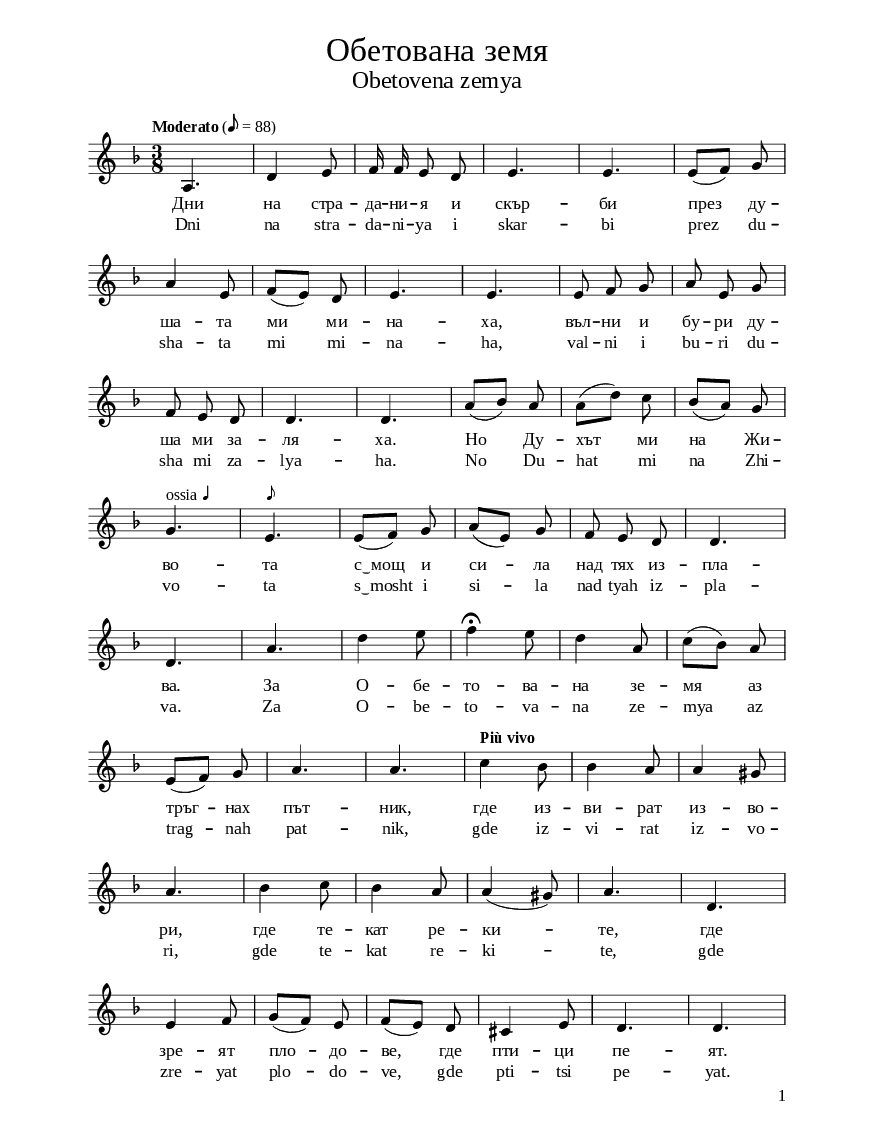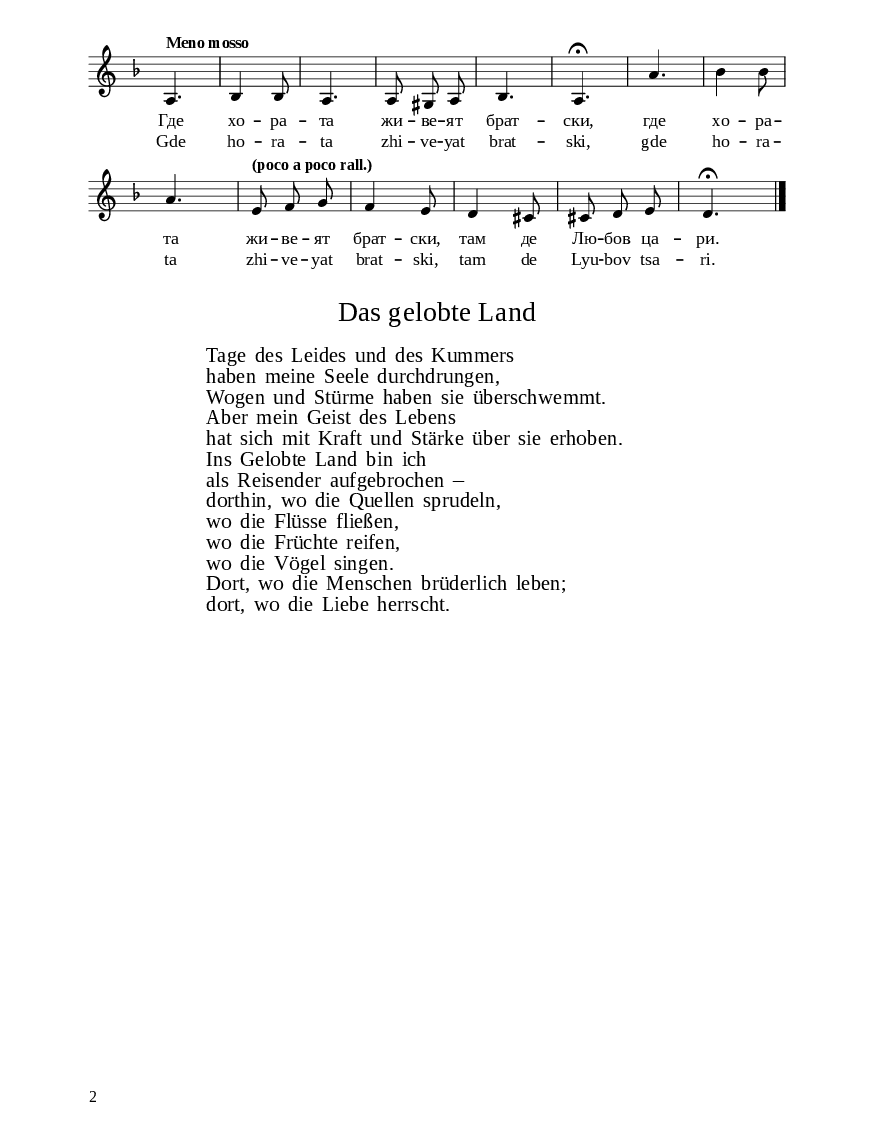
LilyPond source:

\version "2.24.0"

\include "include/globals.ily"

\bookpart {
  \label #'ref134
  \tocItem \markup "Обетована земя – Obetovena zemya"
  \include "include/bookpart-paper.ily"
  \score {
    \include "include/score-layout.ily"


    \new Voice \relative c' {
      \clef treble
      \key d \minor
      \time 3/8
      \tempoFunc "Moderato" 8 "88"
      \autoBeamOff
      \partial 4.
      a4. | % 2
      d4  e8 | % 3
      f16  f16  e8  d8 | % 4
      e4. | % 5
      e4. | % 6
      e8 ( [  f8 ) ]  g8 \break | % 7
      a4  e8 | % 8
      f8 ( [  e8 ) ]  d8 | % 9
      e4. |
      e4. | % 11
      e8  f8  g8 | % 12
      a8  e8  g8 \break | % 13
      f8  e8  d8 | % 14
      d4. | % 15
      d4. | % 16
      a'8 ( [  bes8 ) ]  a8 | % 17
      a8 ( [  d8 ) ]  c8 | % 18
      bes8 ( [  a8 ) ]  g8 \break | % 19
      g4.^\markup{ 
        "ossia"
        \fontsize #-6 \general-align #Y #DOWN \note {4} #0.8
        "            "
        \fontsize #-6 \general-align #Y #DOWN \note {8} #0.8
      }  |
      e4. | % 21
      e8 ( [  f8 ) ]  g8 | % 22
      a8 ( [  e8 ) ]  g8 | % 23
      f8  e8  d8 | % 24
      d4. \break | % 25
      d4. | % 26
      a'4. | % 27
      d4  e8 | % 28
      f4 ^\fermata  e8 | % 29
      d4  a8 |
      c8 ( [  bes8 ) ]  a8 \break | % 31
      e8 ( [  f8 ) ]  g8 | % 32
      a4. | % 33
      a4. | % 34
      \tempo "Più vivo" c4 bes8 | % 35
      bes4  a8 | % 36
      a4  gis8 \break | % 37
      a4. | % 38
      bes4  c8 | % 39
      bes4  a8 |
      a4 (  gis8 ) | % 41
      a4. | % 42
      d,4. \break | % 43
      e4  f8 | % 44
      g8 ( [  f8 ) ]  e8 | % 45
      f8 ( [  e8 ) ]  d8 | % 46
      cis4  e8 | % 47
      d4. | % 48
      d4. \break | % 49
      \tempo "Meno mosso" a4. |
      bes4  bes8 | % 51
      a4. | % 52
      a8  gis8  a8 | % 53
      bes4. | % 54
      a4. ^\fermata | % 55
      a'4. | % 56
      bes4  bes8 \break | % 57
      a4. | % 58
      \tempo "(poco a poco rall.)" e8 f8
      g8 | % 59
      f4  e8 |
      d4  cis8 | % 61
      cis8  d8  e8 | % 62
      d4. ^\fermata \bar "|."
    }

    \addlyrics {
      Дни на стра -- да -- ни -- я и
      скър -- би през  ду -- ша -- та
      ми  ми -- на -- ха, въл -- ни и
      бу -- ри ду -- ша ми за -- ля -- ха.
      Но  Ду -- хът  ми на  Жи
      -- во -- та с‿мощ  и си -- ла
      над тях из -- пла -- ва. За О --
      бе -- то -- ва -- на зе -- мя  аз
      тръг -- нах път -- ник, где из
      -- ви -- рат из -- во -- ри, где те --
      кат ре -- ки -- те, где зре --
      ят пло -- до -- ве,  где пти
      -- ци пе -- ят. Где хо -- ра -- та
      жи -- ве -- ят брат -- ски, где хо
      -- ра -- та жи -- ве -- ят брат --
      ски, там де Лю -- бов ца -- ри.}
      \addlyrics {   Dni na stra -- da -- ni -- ya i
      skar -- bi prez  du -- sha -- ta
      mi  mi -- na -- ha, val -- ni i
      bu -- ri du -- sha mi za -- lya -- ha.
      No  Du -- hat  mi na  Zhi
      -- vo -- ta s‿mosht  i si -- la
      nad tyah iz -- pla -- va. Za O --
      be -- to -- va -- na ze -- mya  az
      trag -- nah pat -- nik, gde iz
      -- vi -- rat iz -- vo -- ri, gde te --
      kat re -- ki -- te, gde zre --
      yat plo -- do -- ve,  gde pti
      -- tsi pe -- yat. Gde ho -- ra -- ta
      zhi -- ve -- yat brat -- ski, gde ho
      -- ra -- ta zhi -- ve -- yat brat --
      ski, tam de Lyu -- bov tsa -- ri.}

      \header {
        title = \titleFunc "Обетована земя" "Obetovena zemya"
      }

      \midi{}

    } % score

    
    % include foreign translation(s) of the song
    \version "2.24.0"

\markup \fill-line { \fontsize #deTitleFontSize "Das gelobte Land" }
\markup \null
\markup \null
\markup \fontsize #deCoupletFontSize {
  \hspace #10
  \override #`(baseline-skip . ,deCoupletBaselineSkip)

  \column {

 \line { " " Tage des Leides und des Kummers}

 \line { " " haben meine Seele durchdrungen,}

 \line { " " Wogen und Stürme haben sie überschwemmt.}

 \line { " " Aber mein Geist des Lebens}

 \line { " " hat sich mit Kraft und Stärke über sie erhoben.}

 \line { " " Ins Gelobte Land bin ich }

 \line { " " als Reisender aufgebrochen  – }

 \line { " " dorthin, wo die Quellen sprudeln,}

 \line { " " wo die Flüsse fließen, }

 \line { " " wo die Früchte reifen,}

 \line { " " wo die Vögel singen.}

 \line { " " Dort, wo die Menschen brüderlich leben;}

 \line { " " dort, wo die Liebe herrscht.}

  }
}


  } % bookpart
